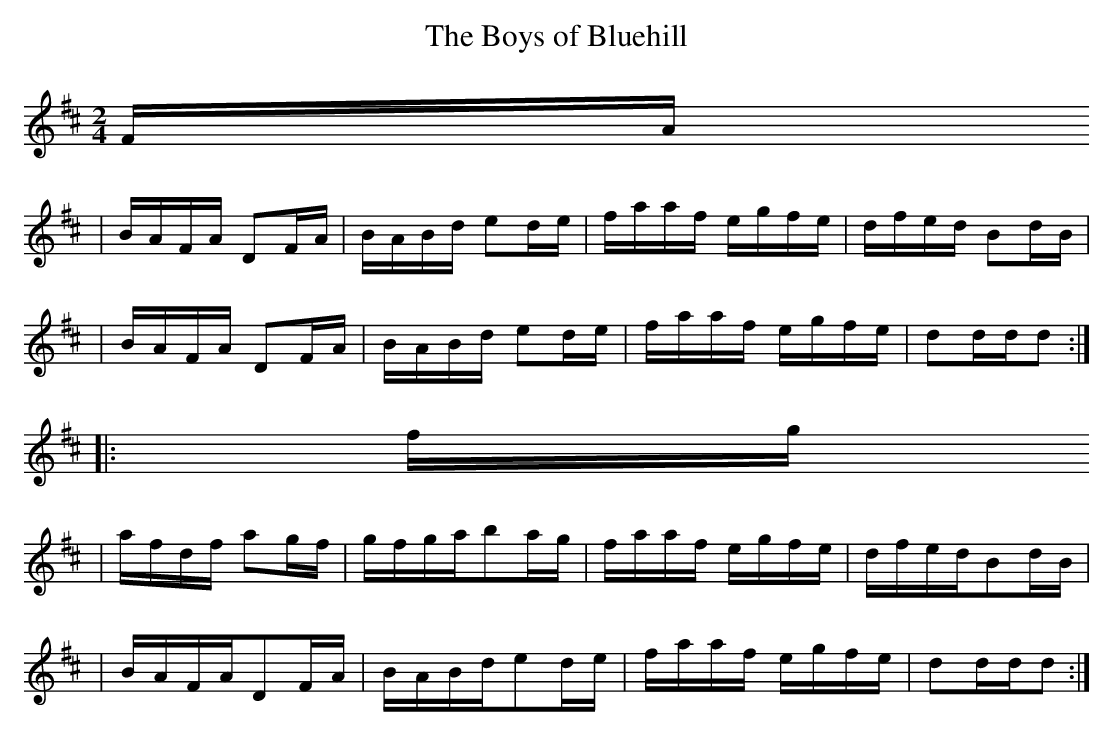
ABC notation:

X:1
T: The Boys of Bluehill
M: 2/4
L: 1/16
K: D
F-A
| BAFA D2F-A | BABd e2d-e | faaf egfe | dfed B2d-B |
| BAFA D2F-A | BABd e2d-e | faaf egfe | d2ddd2 :|
|: f-g
| afdf a2g-f | gfgab2a-g | faaf egfe | dfedB2d-B |
| BAFAD2F-A | BABde2d-e | faaf egfe | d2ddd2 :|
